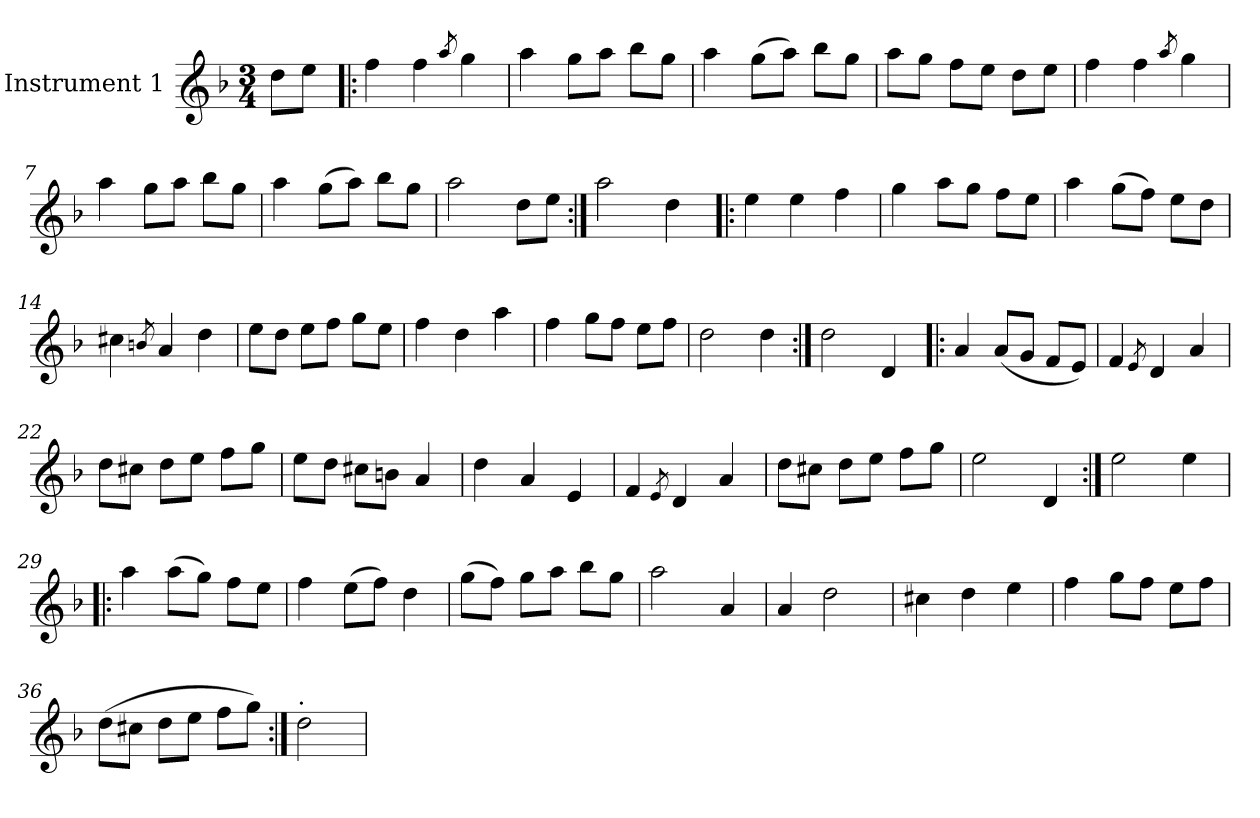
**kern
*part1
*staff1
*I"Instrument 1
*stria5
*clefG2
*k[b-]
*F:
*M3/4
=1
8dd\L
8ee\J
=2!|:
4ff\
4ff\
8qaa/
4gg\
=3
4aa\
8gg\L
8aa\J
8bb-\L
8gg\J
=4
4aa\
(>8gg\L
8aa\J)
8bb-\L
8gg\J
=5
8aa\L
8gg\J
8ff\L
8ee\J
8dd\L
8ee\J
=6
4ff\
4ff\
8qaa/
4gg\
!!LO:LB:g=z
=7
4aa\
8gg\L
8aa\J
8bb-\L
8gg\J
=8
4aa\
(>8gg\L
8aa\J)
8bb-\L
8gg\J
=9
2aa\
8dd\L
8ee\J
=10:|!
2aa\
4dd\
=11!|:
4ee\
4ee\
4ff\
=12
4gg\
8aa\L
8gg\J
8ff\L
8ee\J
!!LO:LB:g=z
=13
4aa\
(>8gg\L
8ff\J)
8ee\L
8dd\J
=14
4cc#X\
8qbn/
4a/
4dd\
=15
8ee\L
8dd\J
8ee\L
8ff\J
8gg\L
8ee\J
=16
4ff\
4dd\
4aa\
=17
4ff\
8gg\L
8ff\J
8ee\L
8ff\J
=18
2dd\
4dd\
!!LO:LB:g=z
=19:|!
2dd\
4d/
=20!|:
4a/
(<8a/L
8g/J
8f/L
8e/J)
=21
4f/
8qe/
4d/
4a/
=22
8dd\L
8cc#X\J
8dd\L
8ee\J
8ff\L
8gg\J
=23
8ee\L
8dd\J
8cc#X\L
8bn\J
4a/
=24
4dd\
4a/
4e/
!!LO:LB:g=z
=25
4f/
8qe/
4d/
4a/
=26
8dd\L
8cc#X\J
8dd\L
8ee\J
8ff\L
8gg\J
=27
2ee\
4d/
=28:|!
2ee\
4ee\
=29!|:
4aa\
(>8aa\L
8gg\J)
8ff\L
8ee\J
=30
4ff\
(>8ee\L
8ff\J)
4dd\
!!LO:LB:g=z
=31
(>8gg\L
8ff\J)
8gg\L
8aa\J
8bb-\L
8gg\J
=32
2aa\
4a/
=33
4a/
2dd\
=34
4cc#X\
4dd\
4ee\
=35
4ff\
8gg\L
8ff\J
8ee\L
8ff\J
=36
(>8dd\L
8cc#X\J
8dd\L
8ee\J
8ff\L
8gg\J)
=37:|!
!LO:TX:a:t=.
2dd\
=!
*-
